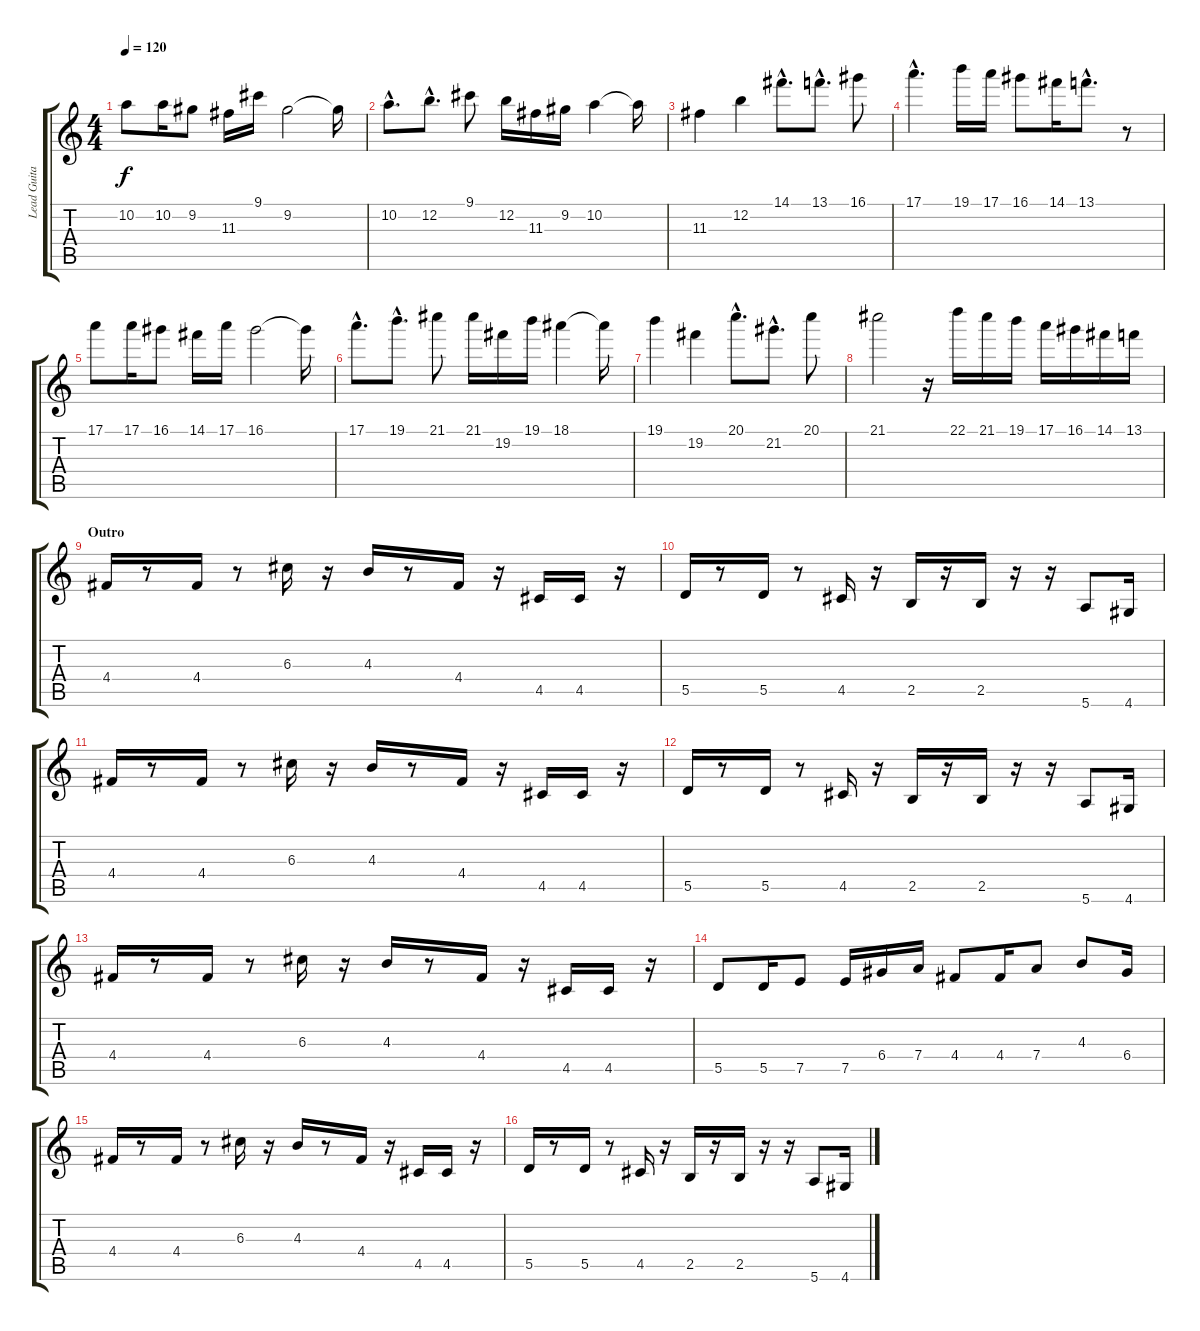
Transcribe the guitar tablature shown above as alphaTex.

\track ("Lead Guitar 1" "Lead Guita") {instrument distortionguitar}
\staff {score tabs}
\tuning (E4 B3 G3 D3 A2 E2) {hide}
\ts (4 4)
\tempo 120
\clef g2
\ks c
10.2.8{dy f} 10.2.16 9.2.8 11.3.16 9.1.16 9.2.2 9.2{t}.16 |
10.2{hac}.8{d} 12.2{hac}.8{d} 9.1.8 12.2.16 11.3.16 9.2.16 10.2.4 10.2{t}.16 |
11.3.4 12.2.4 14.1{hac}.8{d} 13.1{hac}.8{d} 16.1.8 |
17.1{hac}.4{d} 19.1.16 17.1.16 16.1.8 14.1.16 13.1{hac}.8{d} r.8 |
17.1.8 17.1.16 16.1.8 14.1.16 17.1.16 16.1.2 16.1{t}.16 |
17.1{hac}.8{d} 19.1{hac}.8{d} 21.1.8 21.1.16 19.2.16 19.1.16 18.1.4 18.1{t}.16 |
19.1.4 19.2.4 20.1{hac}.8{d} 21.2{hac}.8{d} 20.1.8 |
21.1.2 r.16 22.1.16 21.1.16 19.1.16 17.1.16 16.1.16 14.1.16 13.1.16 |
\section ("" "Outro")
4.4.16{instrument distortionguitar} r.8 4.4.16 r.8 6.3.16 r.16 4.3.16 r.8 4.4.16 r.16 4.5.16 4.5.16 r.16 |
5.5.16 r.8 5.5.16 r.8 4.5.16 r.16 2.5.16 r.16 2.5.16 r.16 r.16 5.6.8 4.6.16 |
4.4.16 r.8 4.4.16 r.8 6.3.16 r.16 4.3.16 r.8 4.4.16 r.16 4.5.16 4.5.16 r.16 |
5.5.16 r.8 5.5.16 r.8 4.5.16 r.16 2.5.16 r.16 2.5.16 r.16 r.16 5.6.8 4.6.16 |
4.4.16 r.8 4.4.16 r.8 6.3.16 r.16 4.3.16 r.8 4.4.16 r.16 4.5.16 4.5.16 r.16 |
5.5.8 5.5.16 7.5.8 7.5.16 6.4.16 7.4.16 4.4.8 4.4.16 7.4.8 4.3.8 6.4.16 |
4.4.16 r.8 4.4.16 r.8 6.3.16 r.16 4.3.16 r.8 4.4.16 r.16 4.5.16 4.5.16 r.16 |
5.5.16 r.8 5.5.16 r.8 4.5.16 r.16 2.5.16 r.16 2.5.16 r.16 r.16 5.6.8 4.6.16
